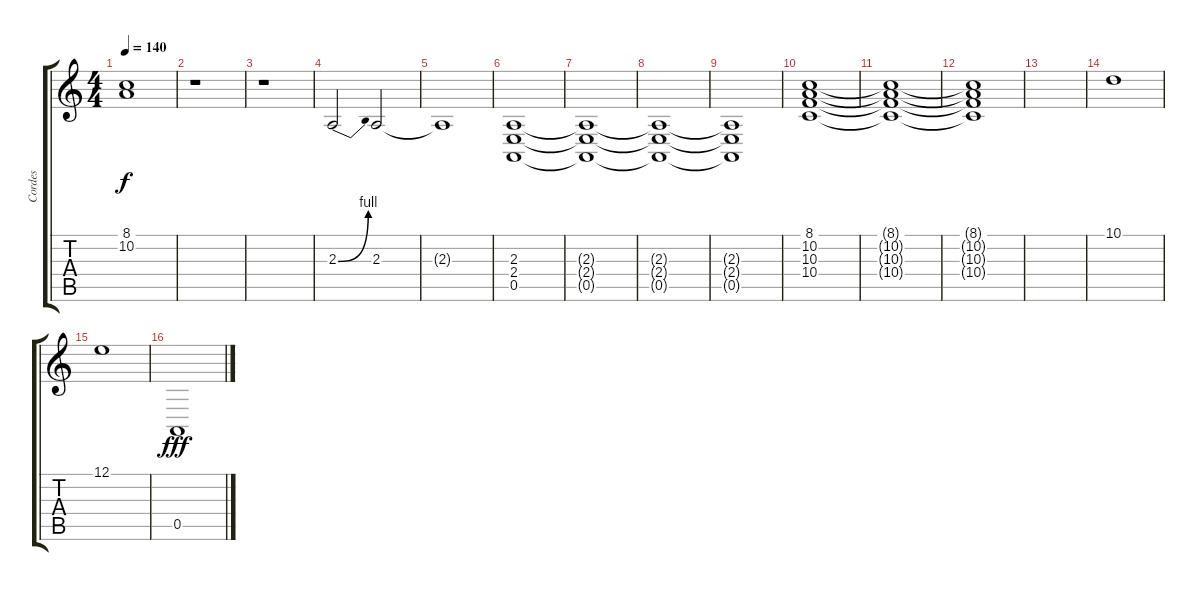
\track ("Cordes" "Cordes") {instrument stringensemble2}
\staff {score tabs}
\tuning (E4 B3 G3 D3 A2 E2) {hide}
\ts (4 4)
\tempo 140
\clef g2
\ks c
(8.1 10.2).1{dy f} |
r.1 |
r.1 |
2.3{be (bend 0 0 60 4)}.2 2.3.2 |
2.3{t}.1 |
(2.3 2.4 0.5).1 |
(2.3{t} 2.4{t} 0.5{t}).1 |
(2.3{t} 2.4{t} 0.5{t}).1 |
(2.3{t} 2.4{t} 0.5{t}).1 |
(8.1 10.2 10.3 10.4).1 |
(8.1{t} 10.2{t} 10.3{t} 10.4{t}).1 |
(8.1{t} 10.2{t} 10.3{t} 10.4{t}).1 |
|
10.1.1 |
12.1.1 |
0.5.1{dy fff}
